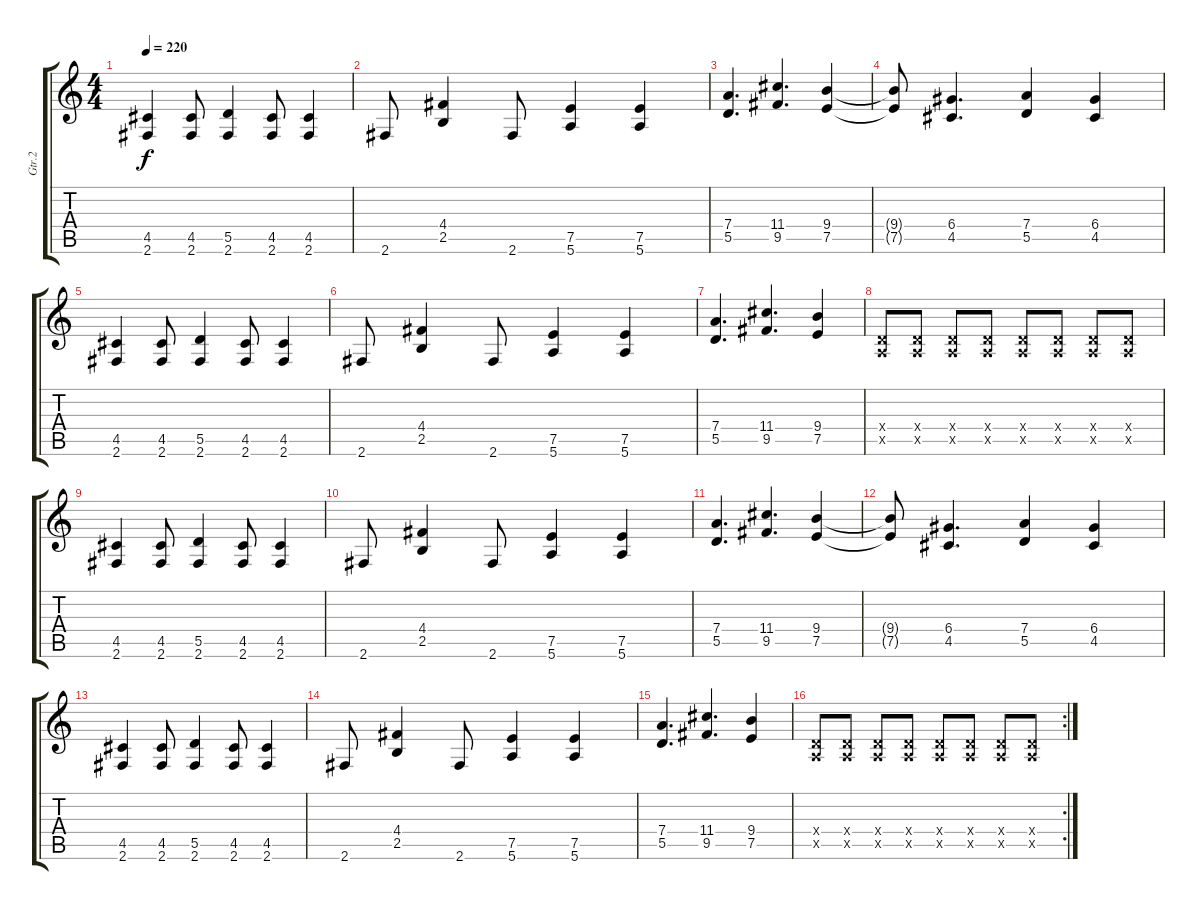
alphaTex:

\track ("Gtr.2" "Gtr.2") {instrument overdrivenguitar}
\staff {score tabs}
\tuning (E4 B3 G3 D3 A2 E2) {hide}
\ts (4 4)
\tempo 220
\clef g2
\ks c
(4.5 2.6).4{dy f} (4.5 2.6).8 (5.5 2.6).4 (4.5 2.6).8 (4.5 2.6).4 |
2.6.8 (4.4 2.5).4 2.6.8 (7.5 5.6).4 (7.5 5.6).4 |
(7.4 5.5).4{d} (11.4 9.5).4{d} (9.4 7.5).4 |
(9.4{t} 7.5{t}).8 (6.4 4.5).4{d} (7.4 5.5).4 (6.4 4.5).4 |
(4.5 2.6).4 (4.5 2.6).8 (5.5 2.6).4 (4.5 2.6).8 (4.5 2.6).4 |
2.6.8 (4.4 2.5).4 2.6.8 (7.5 5.6).4 (7.5 5.6).4 |
(7.4 5.5).4{d} (11.4 9.5).4{d} (9.4 7.5).4 |
(0.4{x} 0.5{x}).8 (0.4{x} 0.5{x}).8 (0.4{x} 0.5{x}).8 (0.4{x} 0.5{x}).8 (0.4{x} 0.5{x}).8 (0.4{x} 0.5{x}).8 (0.4{x} 0.5{x}).8 (0.4{x} 0.5{x}).8 |
(4.5 2.6).4 (4.5 2.6).8 (5.5 2.6).4 (4.5 2.6).8 (4.5 2.6).4 |
2.6.8 (4.4 2.5).4 2.6.8 (7.5 5.6).4 (7.5 5.6).4 |
(7.4 5.5).4{d} (11.4 9.5).4{d} (9.4 7.5).4 |
(9.4{t} 7.5{t}).8 (6.4 4.5).4{d} (7.4 5.5).4 (6.4 4.5).4 |
(4.5 2.6).4 (4.5 2.6).8 (5.5 2.6).4 (4.5 2.6).8 (4.5 2.6).4 |
2.6.8 (4.4 2.5).4 2.6.8 (7.5 5.6).4 (7.5 5.6).4 |
(7.4 5.5).4{d} (11.4 9.5).4{d} (9.4 7.5).4 |
\rc 2
(0.4{x} 0.5{x}).8 (0.4{x} 0.5{x}).8 (0.4{x} 0.5{x}).8 (0.4{x} 0.5{x}).8 (0.4{x} 0.5{x}).8 (0.4{x} 0.5{x}).8 (0.4{x} 0.5{x}).8 (0.4{x} 0.5{x}).8
